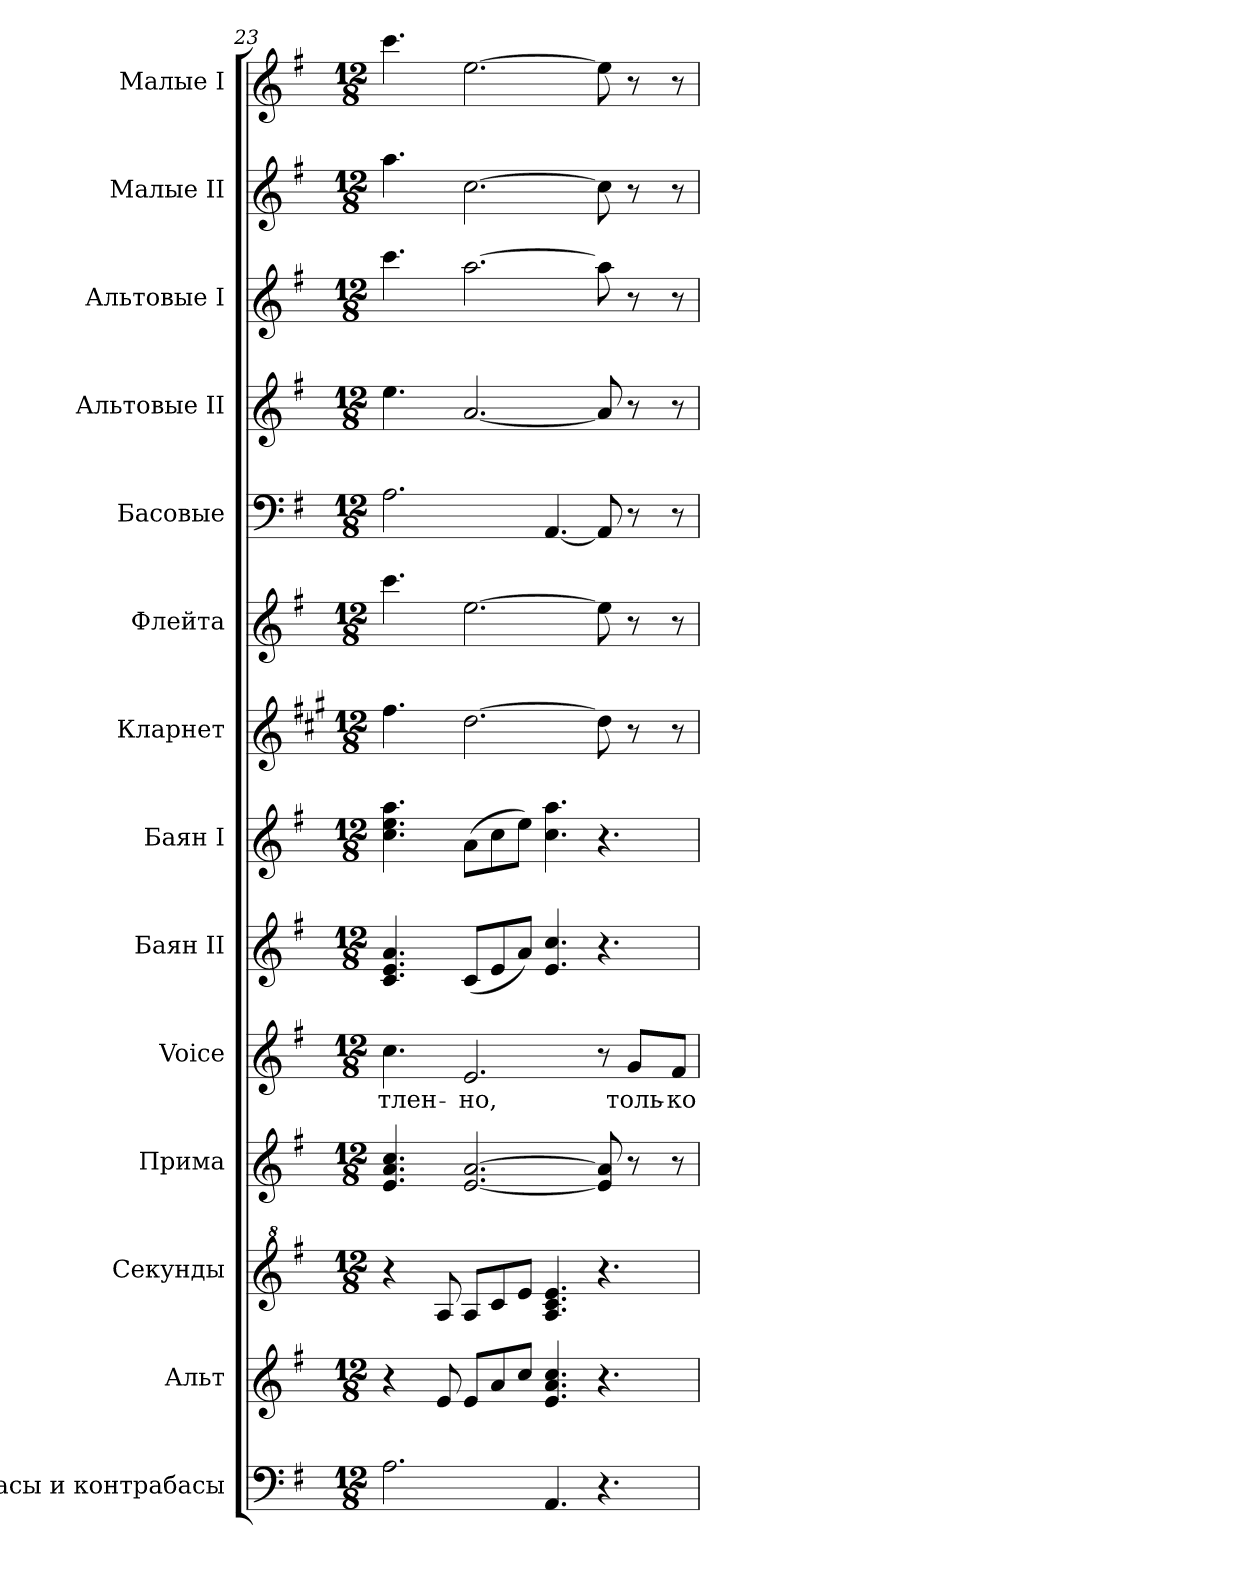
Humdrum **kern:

**kern	**kern	**kern	**kern	**kern	**text	**kern	**kern	**kern	**kern	**kern	**kern	**kern	**kern	**kern
*part14	*part13	*part12	*part11	*part10	*part10	*part9	*part8	*part7	*part6	*part5	*part4	*part3	*part2	*part1
*staff14	*staff13	*staff12	*staff11	*staff10	*staff10	*staff9	*staff8	*staff7	*staff6	*staff5	*staff4	*staff3	*staff2	*staff1
*I"Басы и контрабасы	*I"Альт	*I"Секунды	*I"Прима	*I"Voice	*	*I"Баян II	*I"Баян I	*I"Кларнет	*I"Флейта	*I"Басовые	*I"Альтовые II	*I"Альтовые I	*I"Малые II	*I"Малые I
*	*	*	*	*I'Voice	*	*	*	*	*	*	*	*	*	*
!!LO:PB:g=z
*clefF4	*clefG2	*clefG^2	*clefG2	*clefG2	*	*clefG2	*clefG2	*clefG2	*clefG2	*clefF4	*clefG2	*clefG2	*clefG2	*clefG2
*ITrd7c12	*ITrd7c12	*ITrd7c12	*ITrd7c12	*	*	*	*	*ITrd1c2	*	*	*	*	*	*
*k[f#]	*k[f#]	*k[f#]	*k[f#]	*k[f#]	*	*k[f#]	*k[f#]	*k[f#]	*k[f#]	*k[f#]	*k[f#]	*k[f#]	*k[f#]	*k[f#]
*G:	*G:	*G:	*G:	*G:	*	*G:	*G:	*G:	*G:	*G:	*G:	*G:	*G:	*G:
*M12/8	*M12/8	*M12/8	*M12/8	*M12/8	*	*M12/8	*M12/8	*M12/8	*M12/8	*M12/8	*M12/8	*M12/8	*M12/8	*M12/8
=23	=23	=23	=23	=23	=23	=23	=23	=23	=23	=23	=23	=23	=23	=23
!	!	!	!	!	!LO:LY:b:color=#000000	!	!	!	!	!	!	!	!	!
*	*	*	*	*	*	*^	*^	*	*	*	*	*	*	*
2.AAi\	4r	4r	4.Ei/ 4.Ai 4.ci	4.cci\	тлен-	4.ci/ 4.ei 4.ai	4.ryy	4.cci\ 4.eei 4.aai	8ryy	4.eei\	4.ccci\	2.Ai\	4.eei\	4.ccci\	4.aai\	4.ccci\
*	*	*	*	*	*	*	*	*v	*v	*	*	*	*	*	*	*
.	8Ei/	8Ai/	.	.	.	.	.	.	.	.	.	.	.	.	.
!	!	!	!	!	!LO:LY:b:color=#000000	!	!	!	!	!	!	!	!	!	!
.	8Ei/L	8Ai/L	[<2.Ei/ [>2.Ai	2.ei/	-но,	(8ci/L	4.ryy	(8ai\L	[>2.cci\	[>2.eei\	.	[<2.ai/	[>2.aai\	[>2.cci\	[>2.eei\
.	8Ai/	8ci/	.	.	.	8ei/	.	8cci\	.	.	.	.	.	.	.
.	8ci/J	8ei/J	.	.	.	8ai/J)	.	8eei\J)	.	.	.	.	.	.	.
4.AAAi/	4.Ei/ 4.Ai 4.ci	4.Ai/ 4.ci 4.ei	.	.	.	4.ei/ 4.cci	4.ryy	4.cci\ 4.aai	.	.	[<4.AAi/	.	.	.	.
*	*	*	*	*	*	*	*	*^	*	*	*	*	*	*	*
4.r	4.r	4.r	8Ei/] 8Ai]	8r	.	4.r	4.ryy	4.r	4.ryy	8cci\]	8eei\]	8AAi/]	8ai/]	8aai\]	8cci\]	8eei\]
!	!	!	!	!	!LO:LY:b:color=#000000	!	!	!	!	!	!	!	!	!	!	!
.	.	.	8r	8gi/L	толь-	.	.	.	.	8r	8r	8r	8r	8r	8r	8r
!	!	!	!	!	!LO:LY:b:color=#000000	!	!	!	!	!	!	!	!	!	!	!
.	.	.	8r	8f#i/J	-ко	.	.	.	.	8r	8r	8r	8r	8r	8r	8r
*	*	*	*	*	*	*v	*v	*	*	*	*	*	*	*	*	*
*	*	*	*	*	*	*	*v	*v	*	*	*	*	*	*	*
=	=	=	=	=	=	=	=	=	=	=	=	=	=	=
*-	*-	*-	*-	*-	*-	*-	*-	*-	*-	*-	*-	*-	*-	*-
